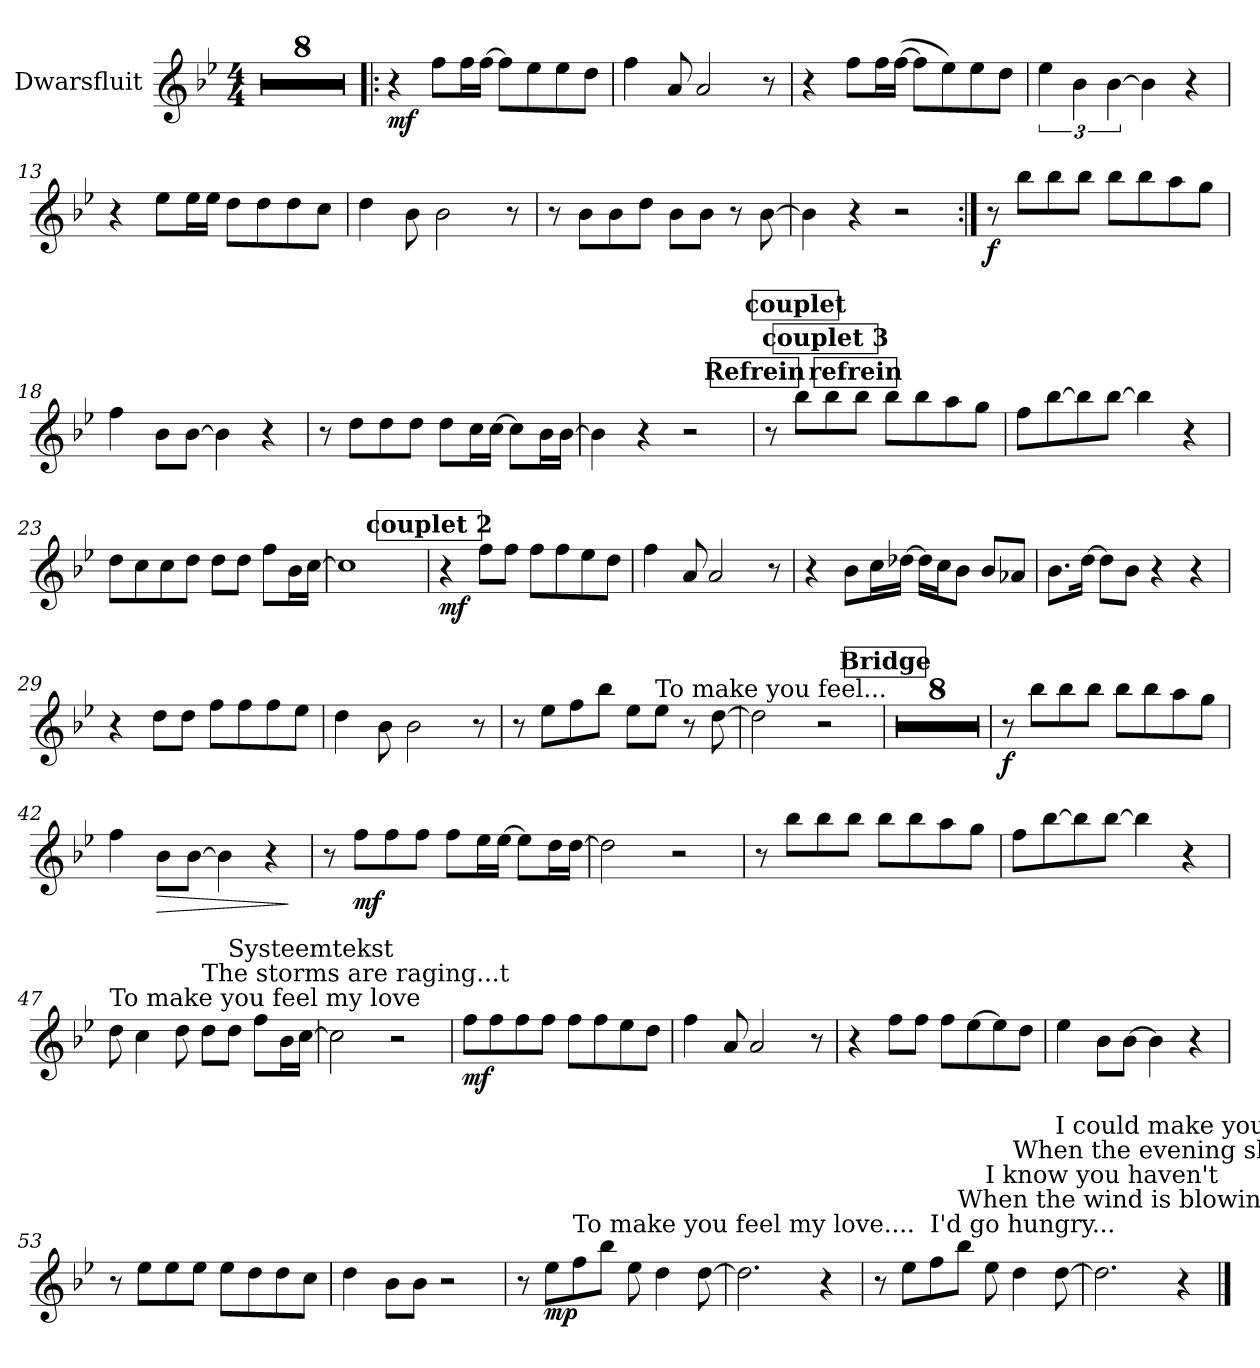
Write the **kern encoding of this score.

**kern	**dynam
*part1	*part1
*staff1	*staff1
*I"Dwarsfluit	*
*I'Fl.	*
*clefG2	*
*k[b-e-]	*
*M4/4	*
=1	=1
1r	.
=2	=2
1r	.
=3	=3
1r	.
=4	=4
1r	.
=5	=5
1r	.
=6	=6
1r	.
=7	=7
1r	.
=8	=8
1r	.
=9!|:	=9!|:
!	!LO:DY:b
4r	mf
8ff\L	.
16ff\L	.
[16ff\JJ	.
8ff\L]	.
8ee-\	.
8ee-\	.
8dd\J	.
=10	=10
4ff\	.
8a/	.
2a/	.
8r	.
=11	=11
4r	.
8ff\L	.
16ff\L	.
([16ff\JJ	.
8ff\L]	.
8ee-\)	.
8ee-\	.
8dd\J	.
!!LO:LB:g=z
=12	=12
6ee-\	.
6b-\	.
[6b-\	.
4b-\]	.
4r	.
=13	=13
4r	.
8ee-\L	.
16ee-\L	.
16ee-\JJ	.
8dd\L	.
8dd\	.
8dd\	.
8cc\J	.
=14	=14
4dd\	.
8b-\	.
2b-\	.
8r	.
=15	=15
8r	.
8b-\L	.
8b-\	.
8dd\J	.
8b-\L	.
8b-\J	.
8r	.
[8b-\	.
=16	=16
4b-\]	.
4r	.
2r	.
=17:|!	=17:|!
!	!LO:DY:b
8r	f
8bb-\L	.
8bb-\	.
8bb-\J	.
8bb-\L	.
8bb-\	.
8aa\	.
8gg\J	.
!!LO:LB:g=z
=18	=18
4ff\	.
8b-\L	.
[8b-\J	.
4b-\]	.
4r	.
=19	=19
8r	.
8dd\L	.
8dd\	.
8dd\J	.
8dd\L	.
16cc\L	.
[16cc\JJ	.
8cc\L]	.
16b-\L	.
[16b-\JJ	.
=20	=20
4b-\]	.
4r	.
2r	.
!!LO:REH:place=s1:a:B:fs=14:t=refrein:qo=1.5
!!LO:REH:place=s1:a:B:fs=14:t=couplet 3:qo=1
!!LO:REH:place=s1:a:B:fs=14:t=couplet:qo=0.5
!!LO:REH:place=s1:a:B:fs=14:t=Refrein
=21	=21
8r	.
8bb-\L	.
8bb-\	.
8bb-\J	.
8bb-\L	.
8bb-\	.
8aa\	.
8gg\J	.
=22	=22
8ff\L	.
[8bb-\	.
8bb-\]	.
[8bb-\J	.
4bb-\]	.
4r	.
!!LO:LB:g=z
=23	=23
8dd\L	.
8cc\	.
8cc\	.
8dd\J	.
8dd\L	.
8dd\J	.
8ff\L	.
16b-\L	.
[16cc\JJ	.
=24	=24
1cc]	.
!!LO:REH:place=s1:a:B:fs=14:t=couplet 2
=25	=25
!	!LO:DY:b
4r	mf
8ff\L	.
8ff\J	.
8ff\L	.
8ff\	.
8ee-\	.
8dd\J	.
=26	=26
4ff\	.
8a/	.
2a/	.
8r	.
=27	=27
4r	.
8b-\L	.
16cc\L	.
[16dd-X\JJ	.
16dd-\LL]	.
16cc\J	.
8b-\J	.
8b-/L	.
8a-X/J	.
=28	=28
8.b-\L	.
[16dd\Jk	.
8dd\L]	.
8b-\J	.
4r	.
4r	.
!!LO:LB:g=z
=29	=29
4r	.
8dd\L	.
8dd\J	.
8ff\L	.
8ff\	.
8ff\	.
8ee-\J	.
=30	=30
4dd\	.
8b-\	.
2b-\	.
8r	.
=31	=31
8r	.
8ee-\L	.
8ff\	.
8bb-\J	.
8ee-\L	.
!LO:TX:a:t=To make you feel...	!
8ee-\J	.
8r	.
[8dd\	.
=32	=32
2dd\]	.
2r	.
!!LO:REH:place=s1:a:B:fs=14:t=Bridge
=33	=33
1r	.
=34	=34
1r	.
=35	=35
1r	.
=36	=36
1r	.
=37	=37
1r	.
=38	=38
1r	.
=39	=39
1r	.
=40	=40
1r	.
!!LO:LB:g=z
=41	=41
!	!LO:DY:b
8r	f
8bb-\L	.
8bb-\	.
8bb-\J	.
8bb-\L	.
8bb-\	.
8aa\	.
8gg\J	.
=42	=42
4ff\	.
!	!LO:HP:b
8b-\L	>
[8b-\J	.
4b-\]	.
4r	.
.	]
=43	=43
8r	.
!	!LO:DY:b
8ff\L	mf
8ff\	.
8ff\J	.
8ff\L	.
16ee-\L	.
[16ee-\JJ	.
8ee-\L]	.
16dd\L	.
[16dd\JJ	.
=44	=44
2dd\]	.
2r	.
=45	=45
8r	.
8bb-\L	.
8bb-\	.
8bb-\J	.
8bb-\L	.
8bb-\	.
8aa\	.
8gg\J	.
!!LO:LB:g=z
=46	=46
8ff\L	.
[8bb-\	.
8bb-\]	.
[8bb-\J	.
4bb-\]	.
4r	.
=47	=47
!LO:TX:a:t=To make you feel my love	!
8dd\	.
4cc\	.
8dd\	.
!LO:TX:a:t=The storms are raging...t	!
8dd\L	.
!LO:TX:a:t=Systeemtekst	!
8dd\J	.
8ff\L	.
16b-\L	.
[16cc\JJ	.
=48	=48
2cc\]	.
2r	.
=49	=49
!	!LO:DY:b
8ff\L	mf
8ff\	.
8ff\	.
8ff\J	.
8ff\L	.
8ff\	.
8ee-\	.
8dd\J	.
=50	=50
4ff\	.
8a/	.
2a/	.
8r	.
=51	=51
4r	.
8ff\L	.
8ff\J	.
8ff\L	.
[8ee-\	.
8ee-\]	.
8dd\J	.
!!LO:LB:g=z
=52	=52
4ee-\	.
8b-\L	.
[8b-\J	.
4b-\]	.
4r	.
=53	=53
8r	.
8ee-\L	.
8ee-\	.
8ee-\J	.
8ee-\L	.
8dd\	.
8dd\	.
8cc\J	.
=54	=54
4dd\	.
8b-\L	.
8b-\J	.
2r	.
=55	=55
8r	.
!	!LO:DY:b
8ee-\L	mp
!LO:TX:a:t=To make you feel my love....	!
8ff\	.
8bb-\J	.
8ee-\	.
4dd\	.
[8dd\	.
=56	=56
2.dd\]	.
4r	.
=57	=57
8r	.
8ee-\L	.
!LO:TX:a:t=I'd go hungry...	!
8ff\	.
!LO:TX:a:t=When the wind is blowing...	!
8bb-\J	.
!LO:TX:a:t=I know you haven't	!
8ee-\	.
!LO:TX:a:t=When the evening shadows..	!
4dd\	.
!LO:TX:a:t=I could make you..	!
[8dd\	.
=58	=58
2.dd\]	.
4r	.
==	==
*-	*-
